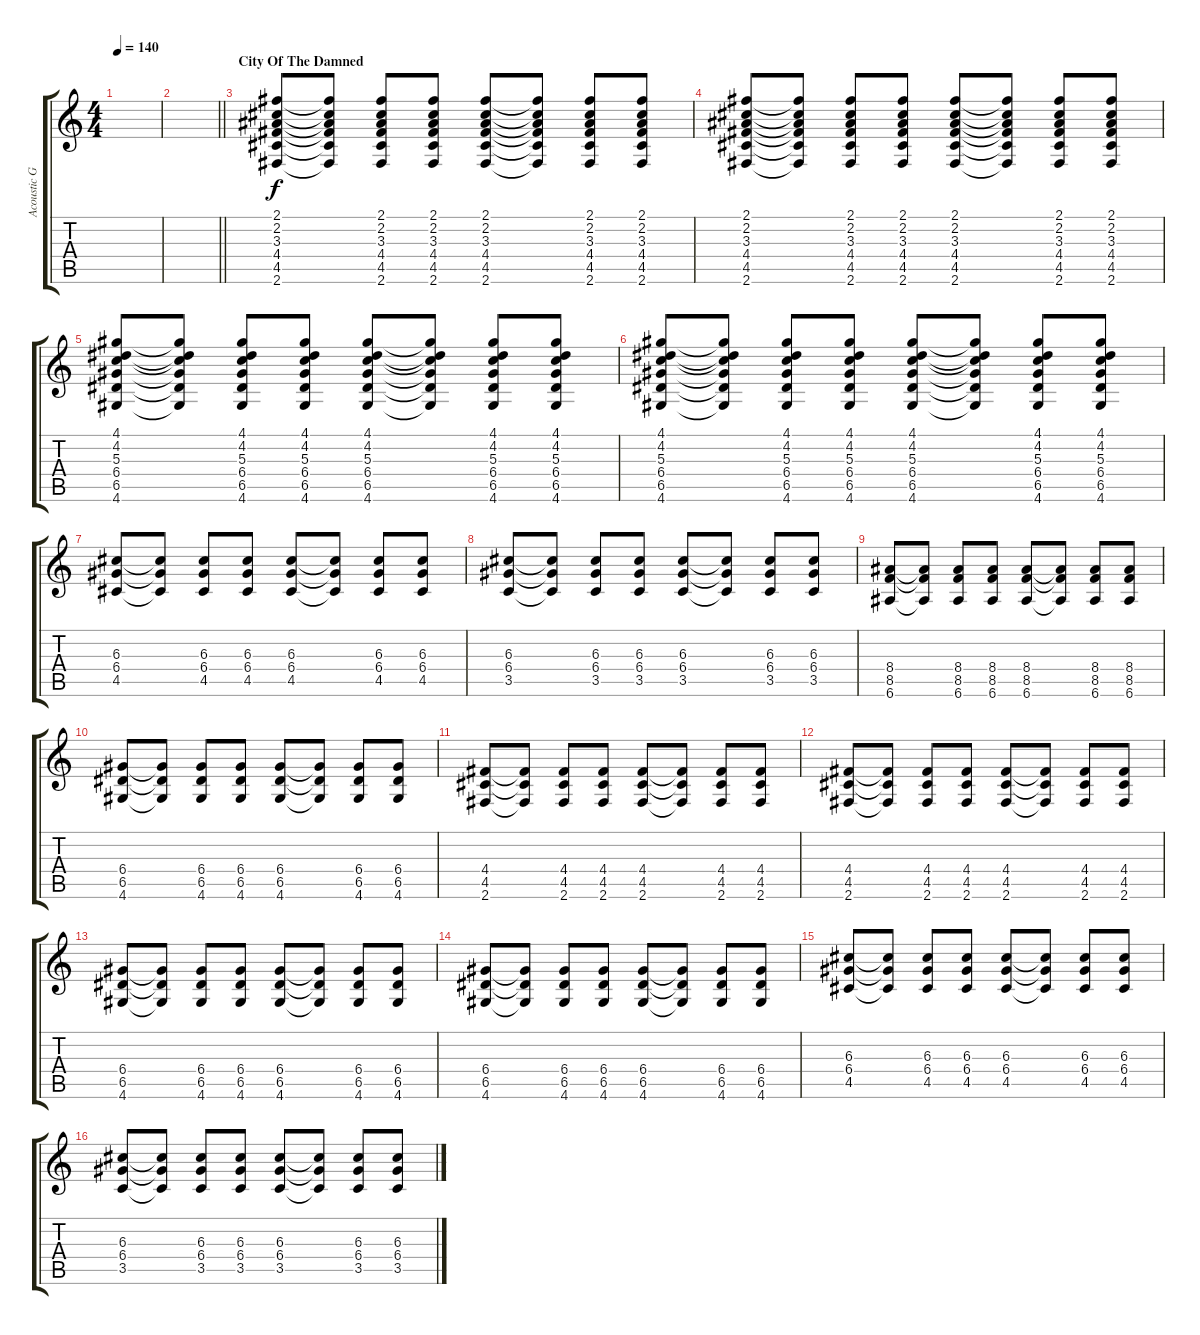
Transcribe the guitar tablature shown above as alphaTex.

\track ("Acoustic Guitar" "Acoustic G") {instrument acousticguitarsteel}
\staff {score tabs}
\tuning (E4 B3 G3 D3 A2 E2) {hide}
\ts (4 4)
\tempo 140
\clef g2
\ks c
|
\barLineRight lightlight
|
\section ("" "City Of The Damned")
(2.1 2.2 3.3 4.4 4.5 2.6).8 (2.1{t} 2.2{t} 3.3{t} 4.4{t} 4.5{t} 2.6{t}).8 (2.1 2.2 3.3 4.4 4.5 2.6).8 (2.1 2.2 3.3 4.4 4.5 2.6).8 (2.1 2.2 3.3 4.4 4.5 2.6).8 (2.1{t} 2.2{t} 3.3{t} 4.4{t} 4.5{t} 2.6{t}).8 (2.1 2.2 3.3 4.4 4.5 2.6).8 (2.1 2.2 3.3 4.4 4.5 2.6).8 |
(2.1 2.2 3.3 4.4 4.5 2.6).8 (2.1{t} 2.2{t} 3.3{t} 4.4{t} 4.5{t} 2.6{t}).8 (2.1 2.2 3.3 4.4 4.5 2.6).8 (2.1 2.2 3.3 4.4 4.5 2.6).8 (2.1 2.2 3.3 4.4 4.5 2.6).8 (2.1{t} 2.2{t} 3.3{t} 4.4{t} 4.5{t} 2.6{t}).8 (2.1 2.2 3.3 4.4 4.5 2.6).8 (2.1 2.2 3.3 4.4 4.5 2.6).8 |
(4.1 4.2 5.3 6.4 6.5 4.6).8 (4.1{t} 4.2{t} 5.3{t} 6.4{t} 6.5{t} 4.6{t}).8 (4.1 4.2 5.3 6.4 6.5 4.6).8 (4.1 4.2 5.3 6.4 6.5 4.6).8 (4.1 4.2 5.3 6.4 6.5 4.6).8 (4.1{t} 4.2{t} 5.3{t} 6.4{t} 6.5{t} 4.6{t}).8 (4.1 4.2 5.3 6.4 6.5 4.6).8 (4.1 4.2 5.3 6.4 6.5 4.6).8 |
(4.1 4.2 5.3 6.4 6.5 4.6).8 (4.1{t} 4.2{t} 5.3{t} 6.4{t} 6.5{t} 4.6{t}).8 (4.1 4.2 5.3 6.4 6.5 4.6).8 (4.1 4.2 5.3 6.4 6.5 4.6).8 (4.1 4.2 5.3 6.4 6.5 4.6).8 (4.1{t} 4.2{t} 5.3{t} 6.4{t} 6.5{t} 4.6{t}).8 (4.1 4.2 5.3 6.4 6.5 4.6).8 (4.1 4.2 5.3 6.4 6.5 4.6).8 |
(6.3 6.4 4.5).8 (6.3{t} 6.4{t} 4.5{t}).8 (6.3 6.4 4.5).8 (6.3 6.4 4.5).8 (6.3 6.4 4.5).8 (6.3{t} 6.4{t} 4.5{t}).8 (6.3 6.4 4.5).8 (6.3 6.4 4.5).8 |
(6.3 6.4 3.5).8 (6.3{t} 6.4{t} 3.5{t}).8 (6.3 6.4 3.5).8 (6.3 6.4 3.5).8 (6.3 6.4 3.5).8 (6.3{t} 6.4{t} 3.5{t}).8 (6.3 6.4 3.5).8 (6.3 6.4 3.5).8 |
(8.4 8.5 6.6).8 (8.4{t} 8.5{t} 6.6{t}).8 (8.4 8.5 6.6).8 (8.4 8.5 6.6).8 (8.4 8.5 6.6).8 (8.4{t} 8.5{t} 6.6{t}).8 (8.4 8.5 6.6).8 (8.4 8.5 6.6).8 |
(6.4 6.5 4.6).8 (6.4{t} 6.5{t} 4.6{t}).8 (6.4 6.5 4.6).8 (6.4 6.5 4.6).8 (6.4 6.5 4.6).8 (6.4{t} 6.5{t} 4.6{t}).8 (6.4 6.5 4.6).8 (6.4 6.5 4.6).8 |
(4.4 4.5 2.6).8 (4.4{t} 4.5{t} 2.6{t}).8 (4.4 4.5 2.6).8 (4.4 4.5 2.6).8 (4.4 4.5 2.6).8 (4.4{t} 4.5{t} 2.6{t}).8 (4.4 4.5 2.6).8 (4.4 4.5 2.6).8 |
(4.4 4.5 2.6).8 (4.4{t} 4.5{t} 2.6{t}).8 (4.4 4.5 2.6).8 (4.4 4.5 2.6).8 (4.4 4.5 2.6).8 (4.4{t} 4.5{t} 2.6{t}).8 (4.4 4.5 2.6).8 (4.4 4.5 2.6).8 |
(6.4 6.5 4.6).8 (6.4{t} 6.5{t} 4.6{t}).8 (6.4 6.5 4.6).8 (6.4 6.5 4.6).8 (6.4 6.5 4.6).8 (6.4{t} 6.5{t} 4.6{t}).8 (6.4 6.5 4.6).8 (6.4 6.5 4.6).8 |
(6.4 6.5 4.6).8 (6.4{t} 6.5{t} 4.6{t}).8 (6.4 6.5 4.6).8 (6.4 6.5 4.6).8 (6.4 6.5 4.6).8 (6.4{t} 6.5{t} 4.6{t}).8 (6.4 6.5 4.6).8 (6.4 6.5 4.6).8 |
(6.3 6.4 4.5).8 (6.3{t} 6.4{t} 4.5{t}).8 (6.3 6.4 4.5).8 (6.3 6.4 4.5).8 (6.3 6.4 4.5).8 (6.3{t} 6.4{t} 4.5{t}).8 (6.3 6.4 4.5).8 (6.3 6.4 4.5).8 |
(6.3 6.4 3.5).8 (6.3{t} 6.4{t} 3.5{t}).8 (6.3 6.4 3.5).8 (6.3 6.4 3.5).8 (6.3 6.4 3.5).8 (6.3{t} 6.4{t} 3.5{t}).8 (6.3 6.4 3.5).8 (6.3 6.4 3.5).8
